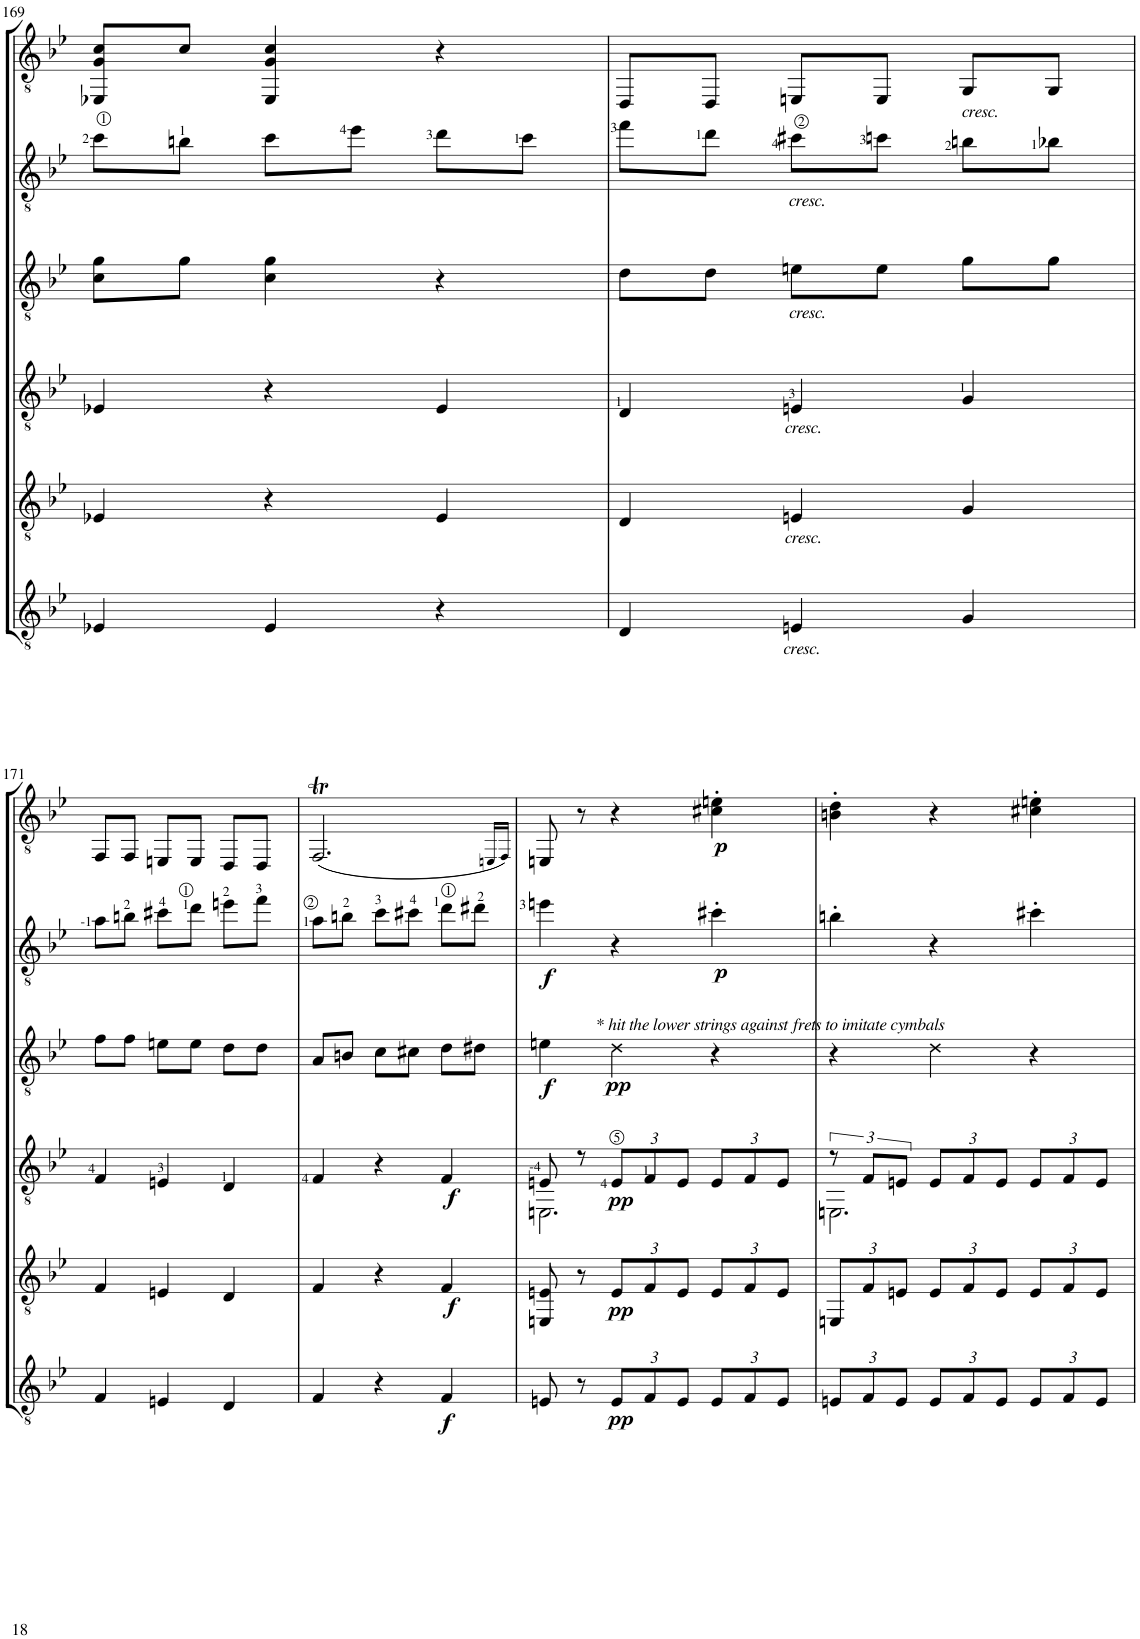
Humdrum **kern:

**kern	**dynam	**kern	**dynam	**kern	**dynam	**kern	**dynam	**kern	**dynam	**kern	**dynam
*part6	*part6	*part5	*part5	*part4	*part4	*part3	*part3	*part2	*part2	*part1	*part1
*staff6	*staff6	*staff5	*staff5	*staff4	*staff4	*staff3	*staff3	*staff2	*staff2	*staff1	*staff1
*I"C.G.	*	*I"Gtr.5	*	*I"Gtr.4	*	*I"Gtr.3	*	*I"Gtr.2	*	*I"Gtr.1	*
!!LO:PB:g=z
*clefGv2	*	*clefGv2	*	*clefGv2	*	*clefGv2	*	*clefGv2	*	*clefGv2	*
*k[b-e-]	*	*k[b-e-]	*	*k[b-e-]	*	*k[b-e-]	*	*k[b-e-]	*	*k[b-e-]	*
*M3/4	*	*M3/4	*	*M3/4	*	*M3/4	*	*M3/4	*	*M3/4	*
=169	=169	=169	=169	=169	=169	=169	=169	=169	=169	=169	=169
4E-X/	.	4E-X/	.	4E-X/	.	8c\ 8g\L	.	8cc\L	.	8EE-X/ 8G/ 8c/L	.
.	.	.	.	.	.	8g\J	.	8bn\J	.	8c/J	.
4E-/	.	4r	.	4r	.	4c\ 4g\	.	8cc\L	.	4EE-/ 4G/ 4c/	.
.	.	.	.	.	.	.	.	8ee-\J	.	.	.
4r	.	4E-/	.	4E-/	.	4r	.	8dd\L	.	4r	.
.	.	.	.	.	.	.	.	8cc\J	.	.	.
=170	=170	=170	=170	=170	=170	=170	=170	=170	=170	=170	=170
4D/	.	4D/	.	4D/	.	8d\L	.	8ff\L	.	8DD/L	.
.	.	.	.	.	.	8d\J	.	8dd\J	.	8DD/J	.
!	!	!	!	!	!	!	!	!LO:TX:b:i:t=cresc.	!	!	!
!	!	!	!	!	!	!LO:TX:b:i:t=cresc.	!	!	!	!	!
!	!	!	!	!LO:TX:b:i:t=cresc.	!	!	!	!	!	!	!
!	!	!LO:TX:b:i:t=cresc.	!	!	!	!	!	!	!	!	!
!LO:TX:b:i:t=cresc.	!	!	!	!	!	!	!	!	!	!	!
4En/	.	4En/	.	4En/	.	8en\L	.	8cc#X\L	.	8EEn/L	.
.	.	.	.	.	.	8e\J	.	8ccn\J	.	8EE/J	.
!	!	!	!	!	!	!	!	!	!	!LO:TX:b:i:t=cresc.	!
4G/	.	4G/	.	4G/	.	8g\L	.	8bn\L	.	8GG/L	.
.	.	.	.	.	.	8g\J	.	8b-X\J	.	8GG/J	.
!!LO:LB:g=z
=171	=171	=171	=171	=171	=171	=171	=171	=171	=171	=171	=171
4F/	.	4F/	.	4F/	.	8f\L	.	8a\L	.	8FF/L	.
.	.	.	.	.	.	8f\J	.	8bn\J	.	8FF/J	.
4En/	.	4En/	.	4En/	.	8en\L	.	8cc#X\L	.	8EEn/L	.
.	.	.	.	.	.	8e\J	.	8dd\J	.	8EE/J	.
4D/	.	4D/	.	4D/	.	8d\L	.	8een\L	.	8DD/L	.
.	.	.	.	.	.	8d\J	.	8ff\J	.	8DD/J	.
=172	=172	=172	=172	=172	=172	=172	=172	=172	=172	=172	=172
4F/	.	4F/	.	4F/	.	8A/L	.	8a\L	.	(2.FFT/	.
.	.	.	.	.	.	8Bn/J	.	8bn\J	.	.	.
4r	.	4r	.	4r	.	8c\L	.	8cc\L	.	.	.
.	.	.	.	.	.	8c#X\J	.	8cc#X\J	.	.	.
!	!LO:DY:b	!	!LO:DY:b	!	!LO:DY:b	!	!	!	!	!	!
4F/	f	4F/	f	4F/	f	8d\L	.	8dd\L	.	.	.
.	.	.	.	.	.	8d#X\J	.	8dd#X\J	.	.	.
.	.	.	.	.	.	.	.	.	.	16qEEn/LL	.
.	.	.	.	.	.	.	.	.	.	16qFF/JJ)	.
=173	=173	=173	=173	=173	=173	=173	=173	=173	=173	=173	=173
*	*	*	*	*^	*	*	*	*	*	*	*
!	!	!	!	!	!	!	!	!LO:DY:b	!	!LO:DY:b	!	!
8En/	.	8EEn/ 8En/	.	8En/	2.EEn\	.	4en\	f	4een\	f	8EEn/	.
8r	.	8r	.	8r	.	.	.	.	.	.	8r	.
*Xbrackettup	*	*Xbrackettup	*	*Xbrackettup	*	*	*	*	*	*	*	*
!	!	!	!	!	!	!	!LO:TX:a:i:t=* hit the lower strings against frets to imitate cymbals	!	!	!	!	!
!	!LO:DY:b	!	!LO:DY:b	!	!	!LO:DY:b	!	!LO:DY:b	!	!	!	!
12E/L	pp	12E/L	pp	12E/L	.	pp	4d\	pp	4r	.	4r	.
12F/	.	12F/	.	12F/	.	.	.	.	.	.	.	.
12E/J	.	12E/J	.	12E/J	.	.	.	.	.	.	.	.
!	!	!	!	!	!	!	!	!	!	!LO:DY:b	!	!LO:DY:b
12E/L	.	12E/L	.	12E/L	.	.	4r	.	4cc#X'\	p	4c#X\' 4en\'	p
12F/	.	12F/	.	12F/	.	.	.	.	.	.	.	.
12E/J	.	12E/J	.	12E/J	.	.	.	.	.	.	.	.
=174	=174	=174	=174	=174	=174	=174	=174	=174	=174	=174	=174	=174
*	*	*	*	*brackettup	*	*	*	*	*	*	*	*
12En/L	.	12EEn/L	.	12r	2.EEn\	.	4r	.	4bn'\	.	4Bn\' 4d\'	.
12F/	.	12F/	.	12F/L	.	.	.	.	.	.	.	.
12E/J	.	12En/J	.	12En/J	.	.	.	.	.	.	.	.
*	*	*	*	*Xbrackettup	*	*	*	*	*	*	*	*
12E/L	.	12E/L	.	12E/L	.	.	4d\	.	4r	.	4r	.
12F/	.	12F/	.	12F/	.	.	.	.	.	.	.	.
12E/J	.	12E/J	.	12E/J	.	.	.	.	.	.	.	.
12E/L	.	12E/L	.	12E/L	.	.	4r	.	4cc#X'\	.	4c#X\' 4en\'	.
12F/	.	12F/	.	12F/	.	.	.	.	.	.	.	.
12E/J	.	12E/J	.	12E/J	.	.	.	.	.	.	.	.
*	*	*	*	*v	*v	*	*	*	*	*	*	*
=	=	=	=	=	=	=	=	=	=	=	=
*-	*-	*-	*-	*-	*-	*-	*-	*-	*-	*-	*-
